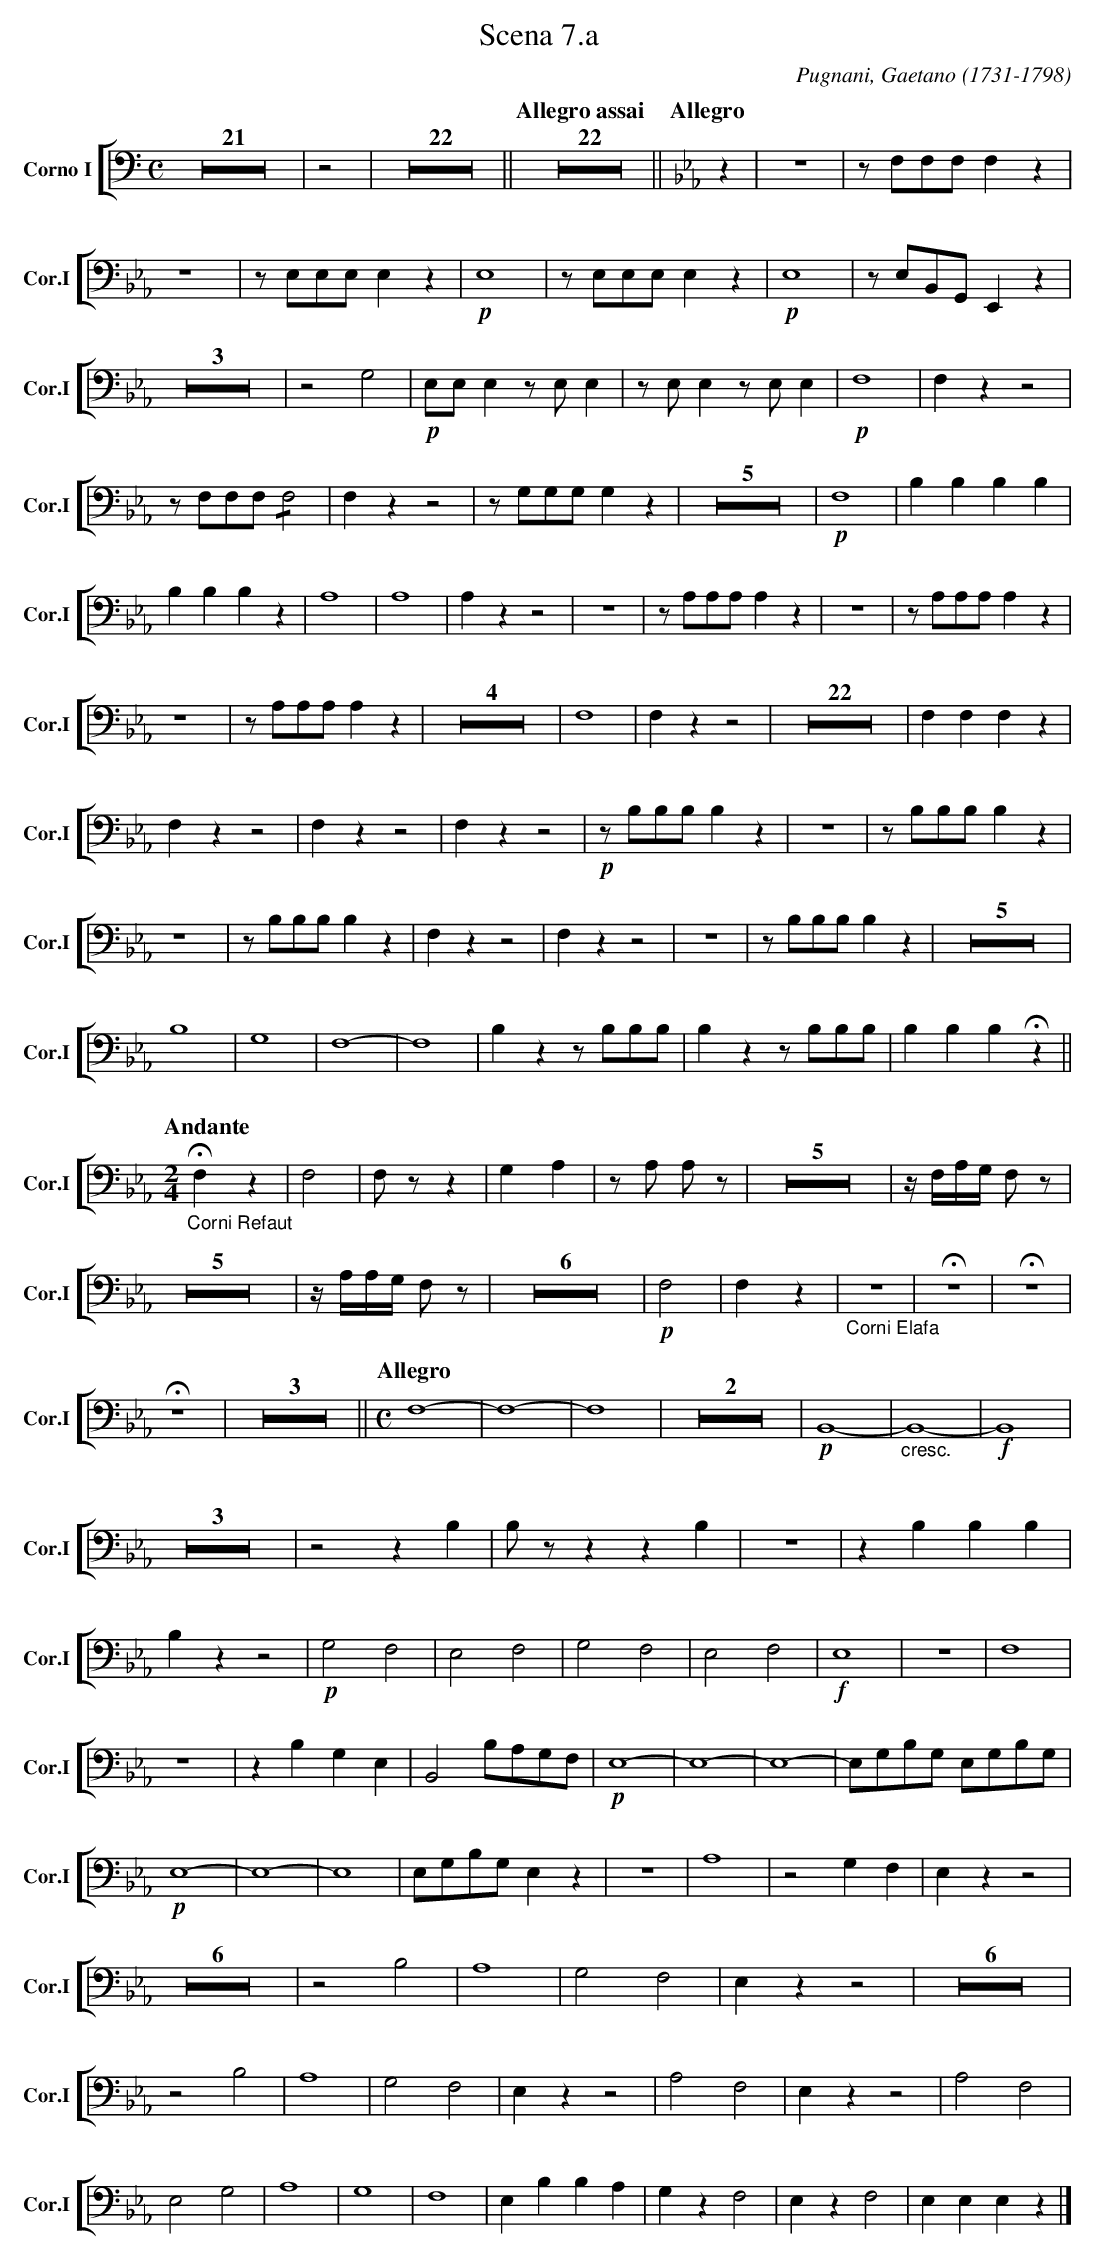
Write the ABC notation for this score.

X:1
T:Scena 7.a
C:Pugnani, Gaetano (1731-1798)
M:C
L:1/4
K:C
V: 1 clef=alto name="Corno I" sname="Cor.I"
%%staves [( 1 )]
[K: bass] Z21 | z2 | Z22 || \
[Q:"Allegro assai"] Z22 || \
[Q:"Allegro"] [K:Eb] z | z4 | z/F,/F,/F,/ F, z | z4 | z/E,/E,/E,/ E, z | !p!E,4 |z/E,/E,/E,/ E, z | !p!E,4 | \
   z/E,/B,,/G,,/E,,z| Z3 | z2 G,2 | !p!E,/E,/ E, z/E,/ E, | z/E,/ E, z/E,/ E, | !p!F,4 | F,zz2 | z/F,/F,/F,/ !/!F,2 | \
   F,zz2 | z/G,/G,/G,/ G,z | Z5 | !p!F,4 | B,B,B,B, | B,B,B,z | A,4 | A,4 | A,zz2 | z4 | \
   z/A,/A,/A,/ A, z | z4 | z/A,/A,/A,/ A, z | z4 | z/A,/A,/A,/ A, z | Z4 | F,4 | F,zz2 | Z22 | \
   F,F,F,z | F,zz2 | F,zz2 | F,zz2 | !p!z/B,/B,/B,/ B,z | z4 | z/B,/B,/B,/ B,z | z4 | z/B,/B,/B,/ B,z  | \
   F,zz2 | F,zz2 | z4 | z/B,/B,/B,/ B,z | Z5 | B,4 | G,4 | F,4- | F,4 | B,z z/B,/B,/B,/ | B,z z/B,/B,/B,/ | \
   B,B,B,!fermata!z || \
[Q:"Andante"] [M:2/4] "_Corni Refaut" !fermata!F,z | F,2 | F,/z/z| G,A,| z/A,/ A,/z/ | Z5 |\
   z//F,//A,//G,// F,/z/ | Z5 | z//A,//A,//G,// F,/z/ | Z6 | !p!F,2 | F,z | \
   "_Corni Elafa" Z | !fermata! z2 | !fermata! z2 | !fermata! z2 | Z3 || \
[Q:"Allegro"] [M:C]  F,4- | F,4- | F,4 | Z2 | !p!B,,4- | "_cresc." B,,4- | !f! B,,4 | \
   Z3 | z2 zB, | B,/z/zzB, | z4 | zB,B,B, | B,zz2 | !p!G,2 F,2 | E,2 F,2 | G,2 F,2 | E,2 F,2 | !f!E,4 | \
   z4 | F,4 | z4 | zB,G,E, | B,,2 B,/A,/G,/F,/ | !p!E,4- | E,4- | E,4- | E,/G,/B,/G,/ E,/G,/B,/G,/ | \
   !p!E,4- | E,4- | E,4 | E,/G,/B,/G,/ E,z | z4 | A,4 | z2G,F, | E,zz2 | Z6 | \
   z2B,2 | A,4 | G,2F,2 | E,zz2 | Z6 | z2B,2 | A,4 | G,2F,2 | E,zz2 | A,2F,2 | E,zz2 | A,2F,2 | E,2G,2 | A,4 | G,4 | \
   F,4 | E,B,B,A,| G,zF,2|E,zF,2| E,E,E,z  |] \
